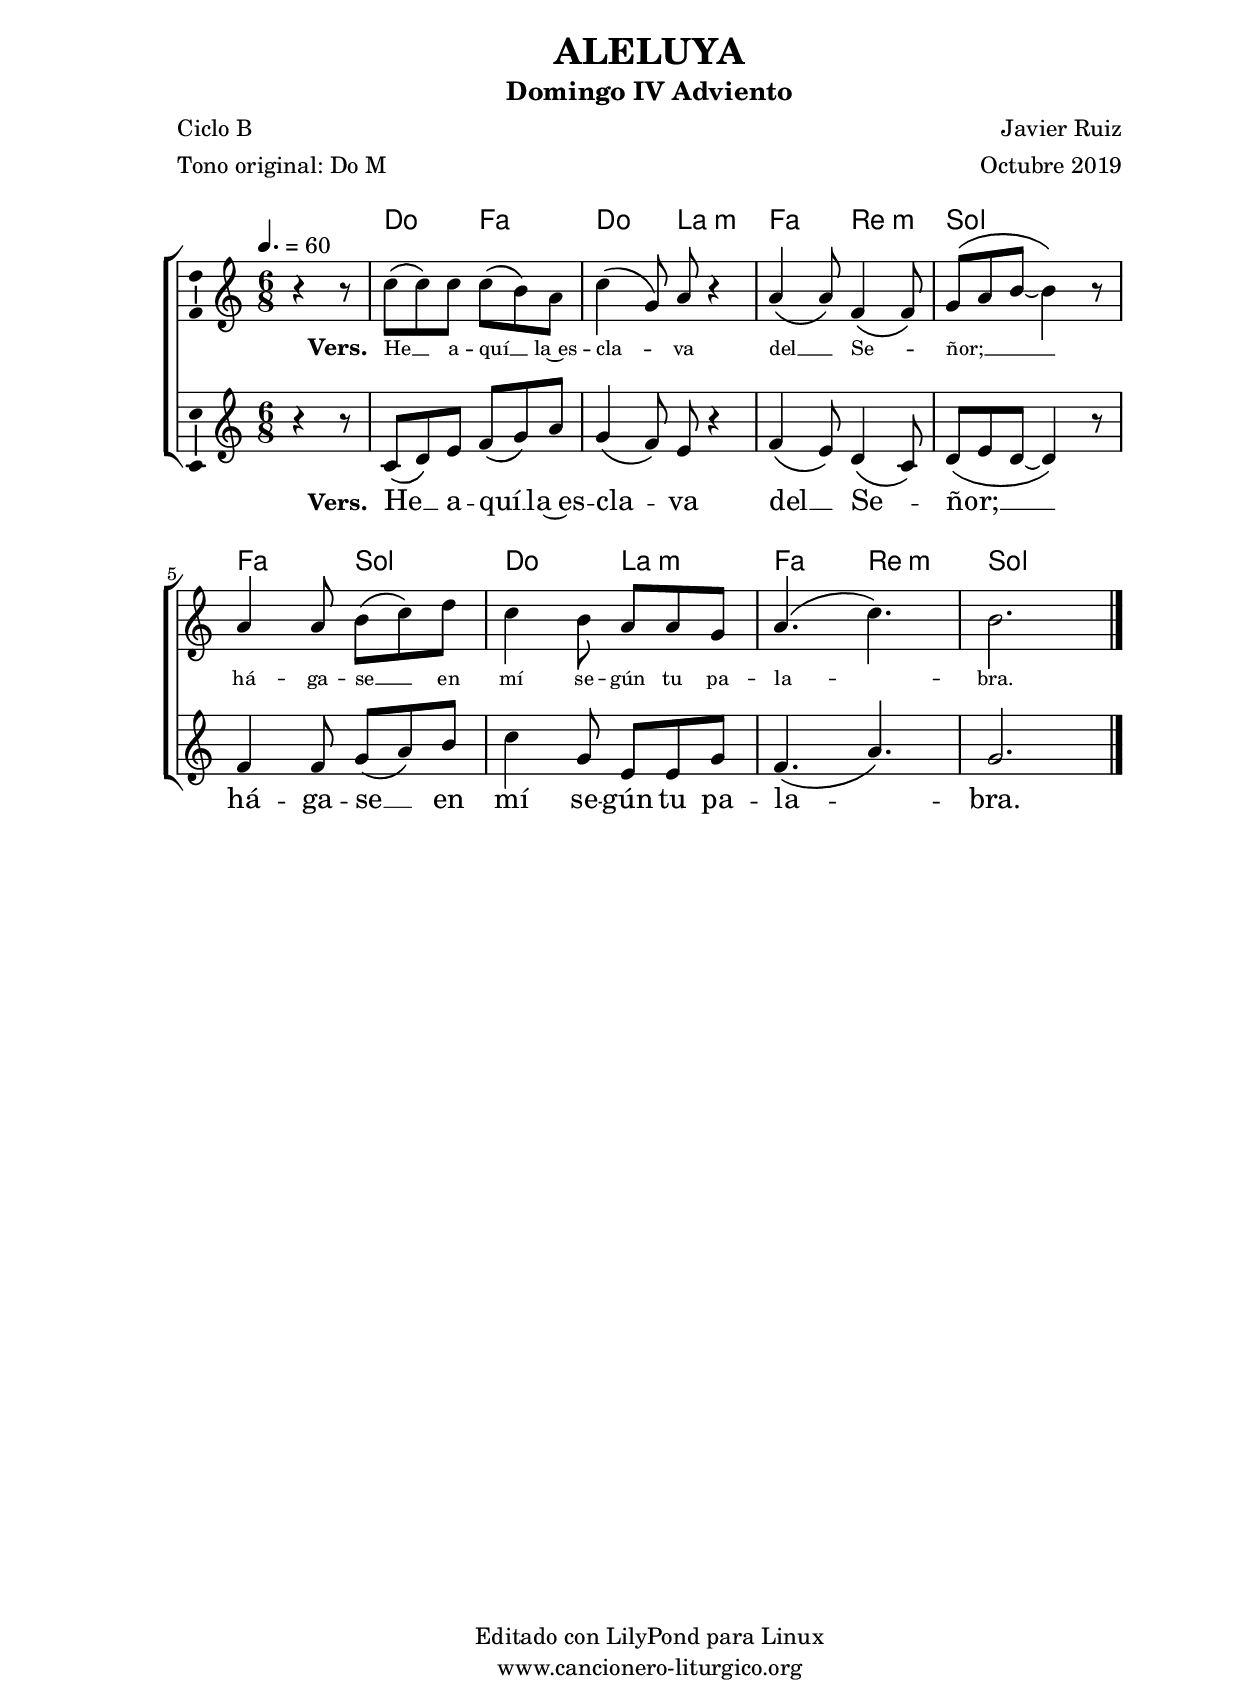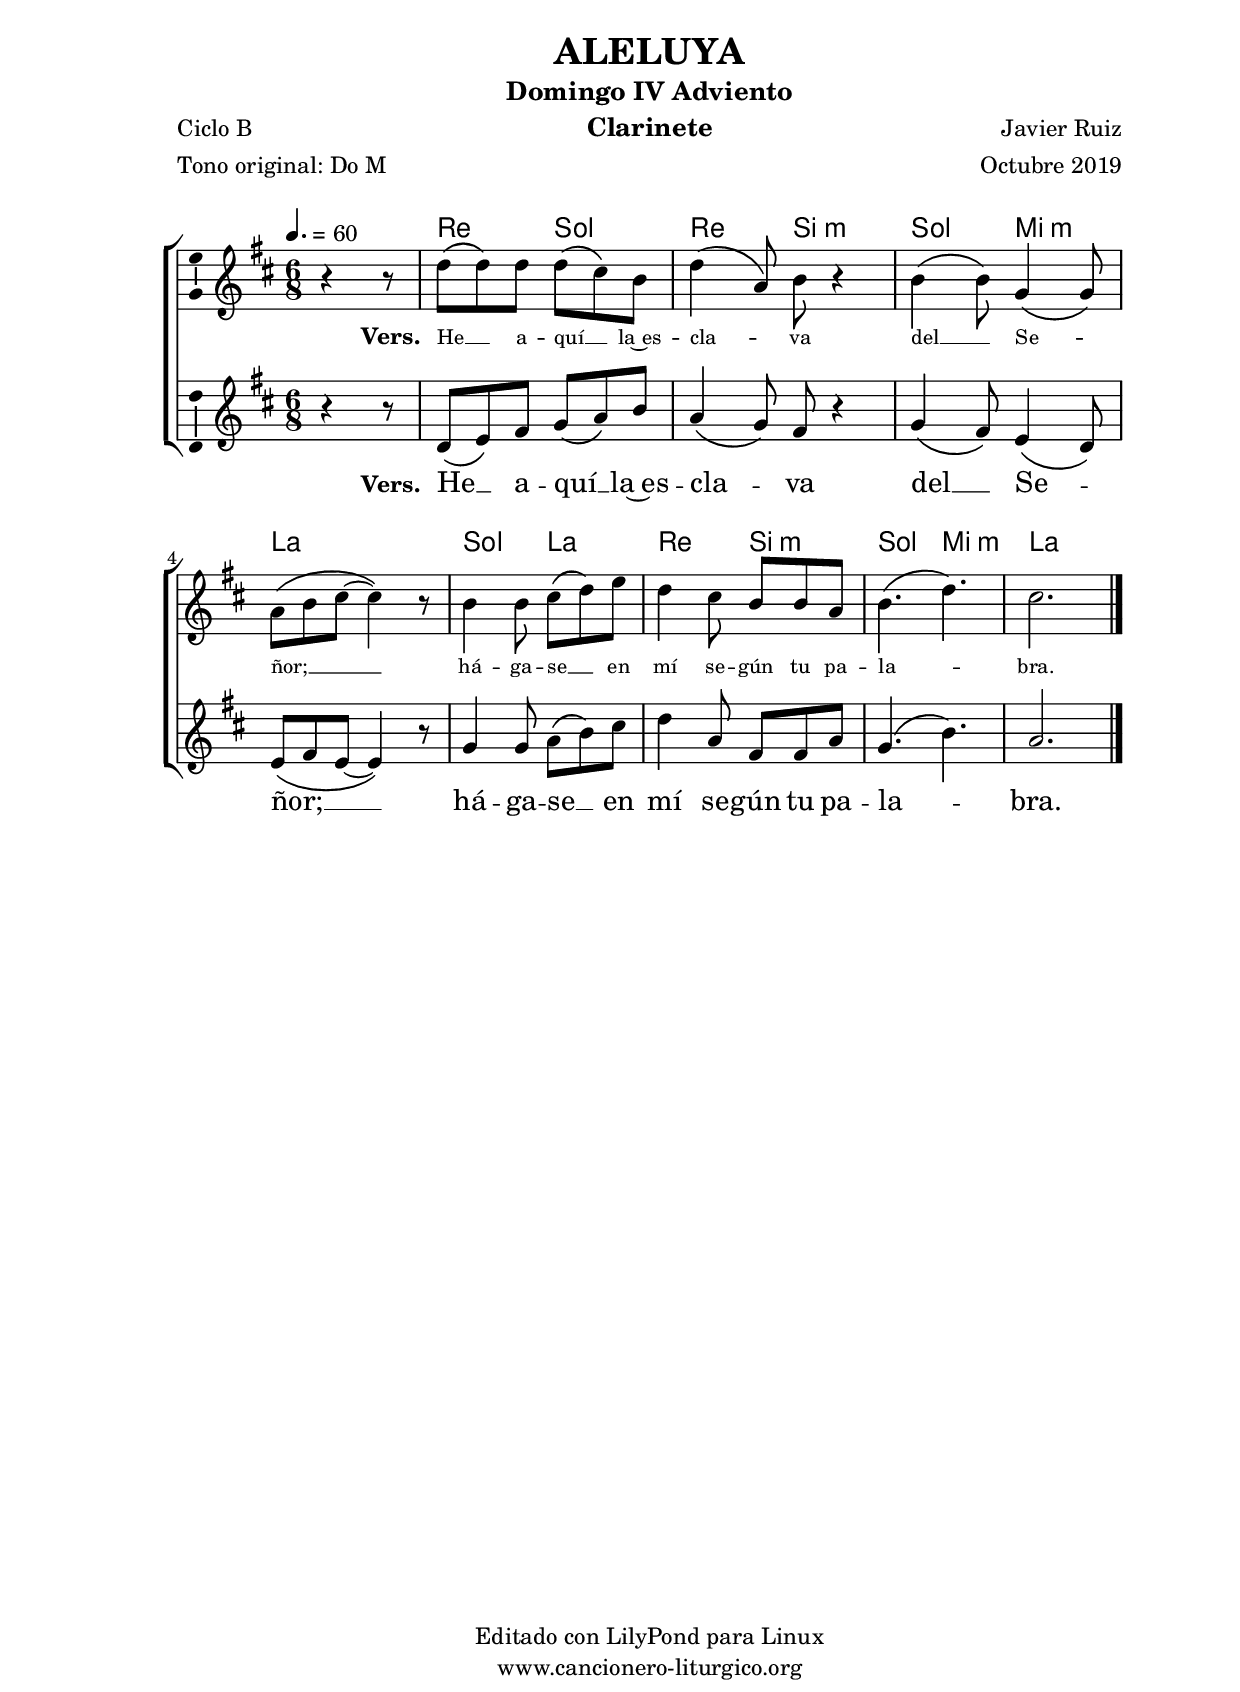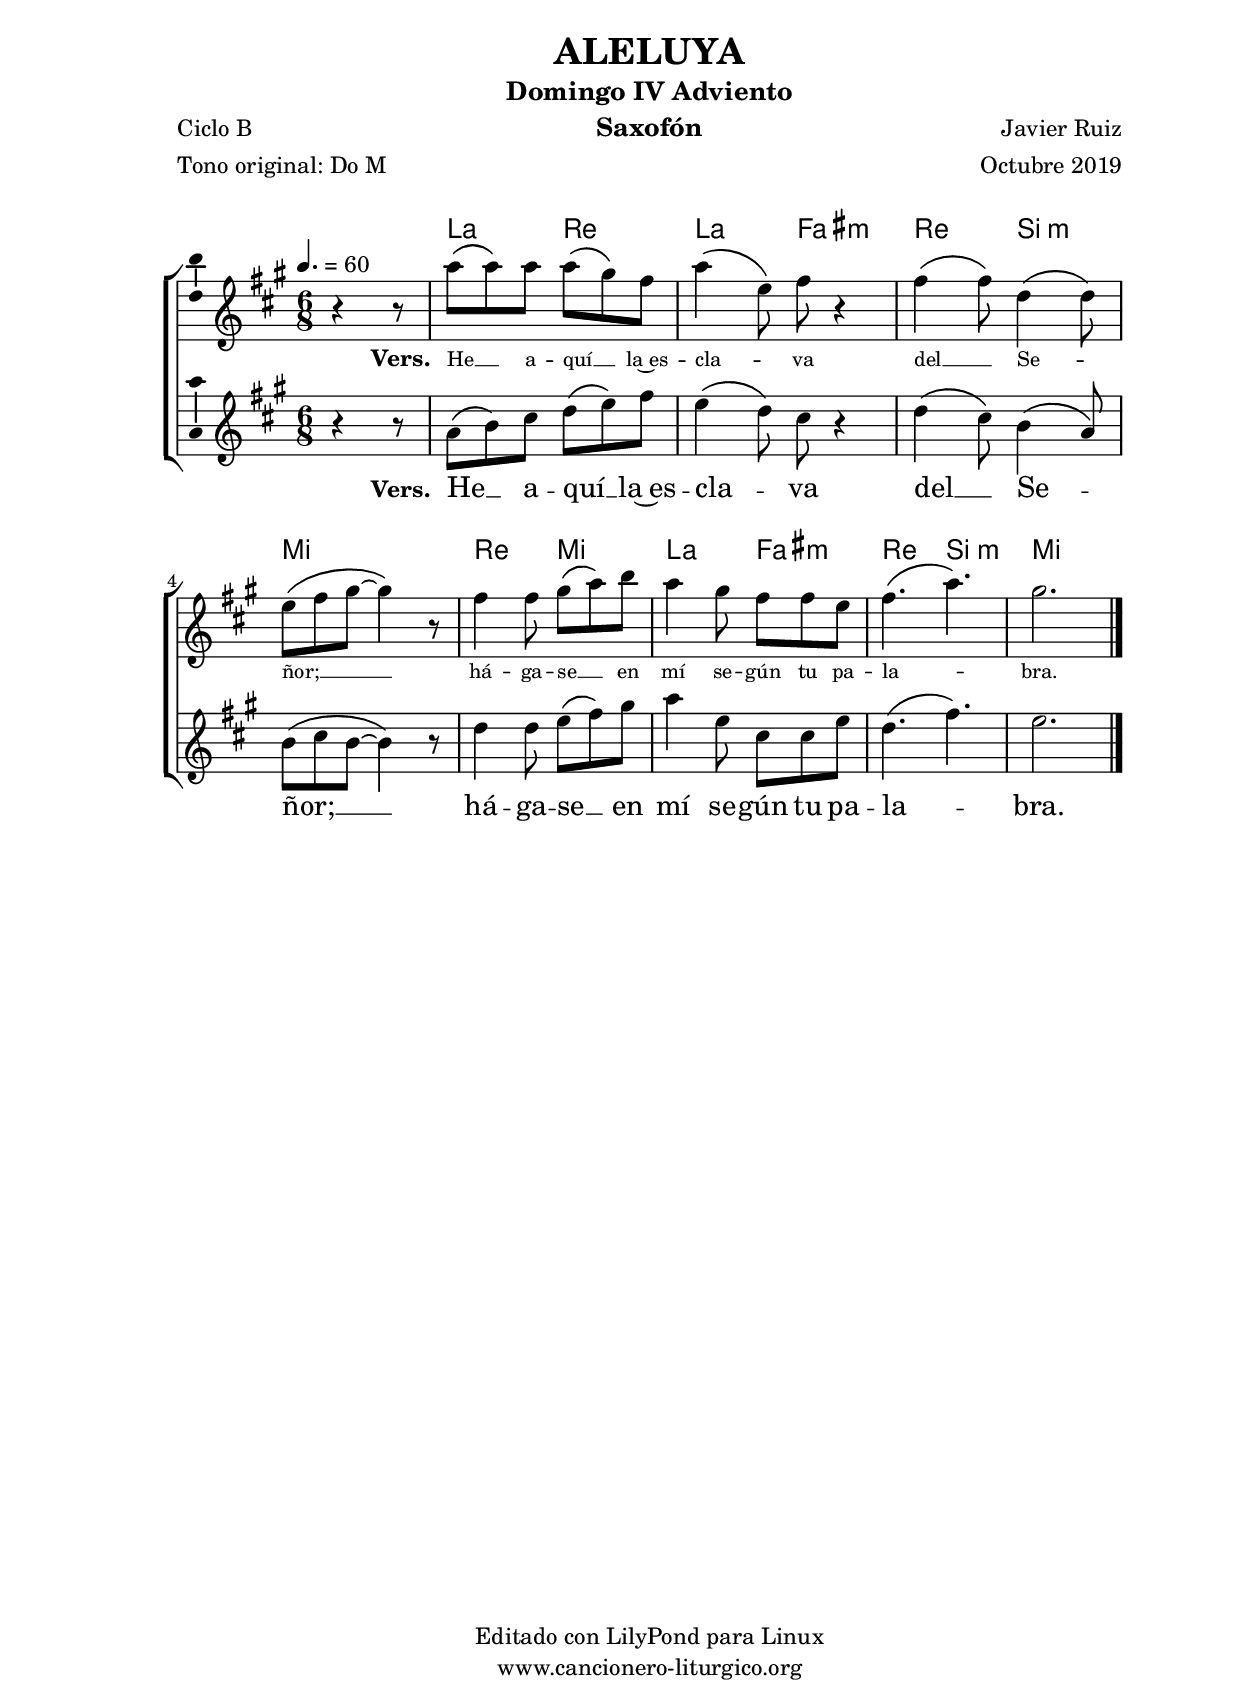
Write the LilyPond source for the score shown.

%
%para convertir .midi en .wav:
%timidity filename.midi -Ow -o finename.wav
%
%
%Para convertir de .wav a .mp3:
%lame -h -m j filename.wav
%
%
%para escuchar el midi:
%timidity nombrefichero.midi
%


%versión de lilypond para la que se ha escrito esta partitura:
\version "2.16.0"

	%Tamaño papel
	#(set-default-paper-size "a4")
	%Tamaño partitura
	#(set-global-staff-size 20)
	%No responde al pulsar sobre una nota
	#(ly:set-option 'point-and-click #f)

%parámetros del encabezamiento:
\header {
	title = "ALELUYA"
	subtitle = "Domingo IV Adviento"
	composer = "Javier Ruiz"
	poet = "Ciclo B"
	meter = "Tono original: Do M"
	arranger = "Octubre 2019"
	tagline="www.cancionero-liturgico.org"
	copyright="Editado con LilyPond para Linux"
	}

%parámetros asociados al papel:
\paper  {
	oddHeaderMarkup = \markup {\fill-line { \on-the-fly #not-first-page \fromproperty #'header:title \on-the-fly #not-first-page \fromproperty #'header:composer }}
	evenHeaderMarkup = \markup {\fill-line { \fromproperty #'header:composer \fromproperty #'header:title }}
	#(set-paper-size "a4")
	print-page-number = ##f
	first-page-number = 1
	print-first-page-number = ##f
%	head-separation = 3.0 \cm
	top-margin = 1.5 \cm
%	top-margin = 2.0 \cm
%%%	bottom-margin = 0.5\cm
	bottom-margin = 0.2\cm
	left-margin = 3.0 \cm
	line-width = 16.0 \cm 
	indent = 0\mm
	interscoreline = 2.\mm
	between-system-space = 15\mm
%	para que las partituras no llenen la hoja:
	ragged-bottom = ##t
%	idem para la última hoja:
	ragged-last-bottom = ##f
%	para que las partituras llenen el ancho del papel:
	ragged-last = ##f
	after-title-space = 2.5 \cm
%page-count=2
system-count=2

	%Flexible Vertical Spacing
%	markup-markup-spacing =
%	#'((basic-distance . 15) (minimum-distance . 15) (padding . 3))
	markup-system-spacing =
	#'((basic-distance . 15) (minimum-distance . 15) (padding . 3))
	system-system-spacing =
	#'((basic-distance . 15) (minimum-distance . 15) (padding . 3))
	score-system-spacing =
	#'((basic-distance . 15) (minimum-distance . 15) (padding . 5))
%	top-system-spacing = % header
%	#'((basic-distance . 8) (minimum-distance . 0) (padding . 0))
%	top-markup-spacing =
%	#'((basic-distance . 20) (minimum-distance . 20) (padding . 0))
	last-bottom-spacing = % footer
	#'((basic-distance . 5) (minimum-distance . 5) (padding . 0))
%	score-markup-spacing =
%	#'((basic-distance . 16) (minimum-distance . 13) (padding . 0))

	}


%parámetros que afectan a toda la partitura:
global =  {
	%clave de sol (G):
	\clef G
	%armadura:
%	\transpose ees f
	\key c \major
	\tempo 4.=60
	\set Score.tempoHideNote = ##f
	}


acordes = {
	\italianChords
	\chordmode {
%	\transpose ees f
{

s4.
c4. f c a:m f d:m g2. f4. g c a:m f d:m g2.

	}
	}
}


melodiatrompeta = 
%	\transpose ees f
{

	\relative c''{
	\time 6/8

\partial4.
r4.
r2.
e4 d8 c4 b8
c4 c8 a b a
g8 f g~g4.
r2.
e'4 d8 c4 b8
c4 c8 a b c
d2.

}
	\bar "|."
	}


melodiabajo = 
%	\transpose ees f
{

	%clave de fa (F):
	\clef F

	\relative c{
	\time 6/8

\partial4.
r4.
c4 c8 f4 f8
c4 d8 e4 c8
f4 f8 d4 d8
g,4 g8 b d b
f'4 g8 a b a
c8 g e c d e
f4 e8 d4 c8
g2.

}
	\bar "|."
	}





melodiatres = 
%	\transpose ees f
{

	\relative c'{
	\time 6/8

\partial4.
r4 r8
c'8 \(c\) c c \(b\) a
c4 \(g8\) a r4
a4 \(a8\) f4 \(f8\)
g8 \(a b8~b4\) r8
a4 a8 b \(c\) d
c4 b8 a8 a g8
a4. \(c\)
b2.

}

	\bar "|."
	}


melodia = 
%	\transpose ees f
{

	\relative c'{
	\time 6/8

\partial4.
r4 r8
c8 \(d\) e f \(g\) a
g4 \(f8\) e r4
f4 \(e8\) d4 \(c8\)
d8 \(e d8~d4\) r8
f4 f8 g \(a\) b
c4 g8 e e g
f4. \(a\)
g2.

}

	\bar "|."
	}


texto = \lyricmode {
\set stanza =#"Vers. " He __ _ a -- quí __ _ la~es -- cla -- _ va del __ _ Se -- _ ñor; __ _ _
há -- ga -- se __ _ en mí se -- gún tu pa -- la -- _ bra.

	}

textotres = \lyricmode {
\override LyricText #'font-size = #-1
\set stanza =#"Vers. " He __ _ a -- quí __ _ la~es -- cla -- _ va del __ _ Se -- _ ñor; __ _ _
há -- ga -- se __ _ en mí se -- gún tu pa -- la -- _ bra.

	}


acordesStaff = \context ChordNames = acordesStaff <<
	\set chordChanges = ##t
	\acordes
	>>

voztrompetaStaff = \context Voice = voztrompetaStaff
<<
	\override Staff.StaffSymbol #'staff-space = #(magstep -0.35)
	\set Staff.midiInstrument = #"trumpet"
	\set Staff.midiMinimumVolume = #0.4
	\set Staff.midiMaximumVolume = #0.6
	\global
	\melodiatrompeta
	>>

voztresStaff = \context Voice = voztresStaff
\with {\consists "Ambitus_engraver"}
<<
%	\override Staff.StaffSymbol #'staff-space = #(magstep -0.35)
	\set Staff.midiInstrument = #"violin"
	\set Staff.midiMinimumVolume = #0.6
	\set Staff.midiMaximumVolume = #0.8
	\global
	\relative c' \melodiatres
	>>

vozStaff = \context Voice = vozStaff
\with {\consists "Ambitus_engraver"}
<<
%	\set Staff.instrumentName = ""
%	\set Staff.shortInstrumentName = ""
%	\set Staff.midiInstrument = #"clarinet"
%	\set Staff.midiInstrument = #"cello"
	\set Staff.midiInstrument = #"flute"
%	\set Staff.midiInstrument = #"electric guitar (jazz)"
%	\set Staff.midiInstrument = #"english horn"
%	\set Staff.midiInstrument = #"violin"
%	\set Staff.midiInstrument = #"glockenspiel"
	\set Staff.midiMinimumVolume = #0.8
	\set Staff.midiMaximumVolume = #1.0
	\global
	\melodia
	>>

vozbajoStaff = \context Voice = vozbajoStaff
<<
	\override Staff.StaffSymbol #'staff-space = #(magstep -0.35)
	\set Staff.midiInstrument = #"english horn"
	\set Staff.midiMinimumVolume = #0.6
	\set Staff.midiMaximumVolume = #0.8
	\global
	\melodiabajo
	>>

textoStaff = \context Lyrics = textoStaff <<
	\lyricsto vozStaff \texto
	>>

textotresStaff = \context Lyrics = textotresStaff <<
	\lyricsto voztresStaff \textotres
	>>


\book {
	\score {
		<<
		\context ChoirStaff {
%			\override StaffGroup.SystemStartBracket #'collapse-height = #1
%			\override Score.SystemStartBar #'collapse-height = #1
			<<
			\acordesStaff
%			\voztrompetaStaff
			\voztresStaff
			\textotresStaff
			\vozStaff
			\textoStaff
%			\vozbajoStaff
			>>
			}
		>>
		\layout {
	    		\context {
				\Lyrics
				\override LyricText #'font-size = #2
				}
	   		 \context {
				\Score
				\override StaffSymbol #'staff-space = #(magstep +3)
				}
			}
		}
	\score {
		\unfoldRepeats
		<<
		\context ChoirStaff {
			<<
			\acordesStaff
			\voztrompetaStaff
			\voztresStaff
			\vozStaff
			\vozbajoStaff
			>>
			}
		>>
		\midi {
	  		\context {
	  			\Score
				tempoWholesPerMinute = #(ly:make-moment 70 4)
				}
			}
		}
	}


%Partitura para clarinete
#(define output-suffix "C")
\book {
	\header{
		instrument = "Clarinete"
		}
	\score {
		<<
		\context ChoirStaff {
%			\override StaffGroup.SystemStartBracket #'collapse-height = #1
%			\override Score.SystemStartBar #'collapse-height = #1
\transpose c d
			<<
			\acordesStaff
%			\voztrompetaStaff
			\voztresStaff
			\textotresStaff
			\vozStaff
			\textoStaff
%			\vozbajoStaff
			>>
			}
		>>
		\layout {
	    		\context {
				\Lyrics
				\override LyricText #'font-size = #2
				}
	   		 \context {
				\Score
				\override StaffSymbol #'staff-space = #(magstep +3)
				}
			}
		}
	}


%Partitura para saxofón
#(define output-suffix "S")
\book {
	\header{
		instrument = "Saxofón"
		}
	\score {
		<<
		\context ChoirStaff {
%			\override StaffGroup.SystemStartBracket #'collapse-height = #1
%			\override Score.SystemStartBar #'collapse-height = #1
\transpose c a
			<<
			\acordesStaff
%			\voztrompetaStaff
			\voztresStaff
			\textotresStaff
			\vozStaff
			\textoStaff
%			\vozbajoStaff
			>>
			}
		>>
		\layout {
	    		\context {
				\Lyrics
				\override LyricText #'font-size = #2
				}
	   		 \context {
				\Score
				\override StaffSymbol #'staff-space = #(magstep +3)
				}
			}
		}
	}


